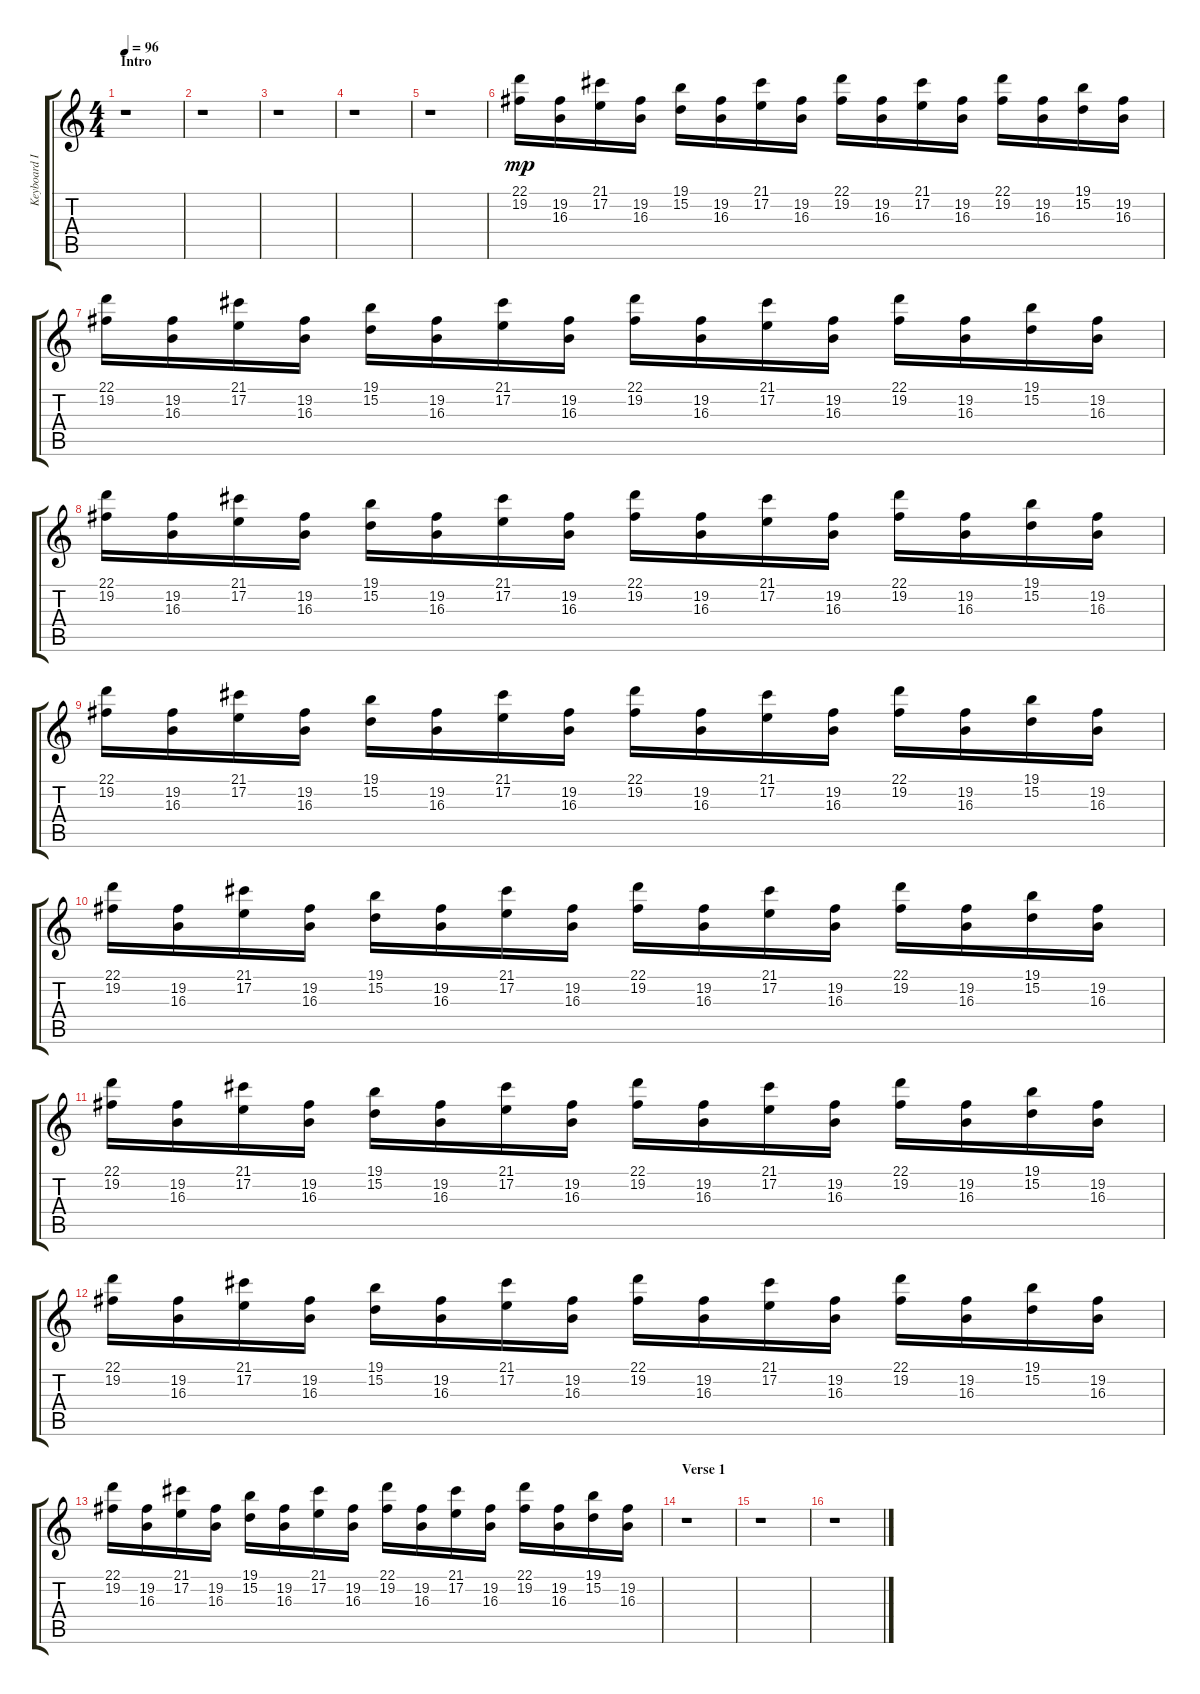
\track ("Keyboard Interludes" "Keyboard I") {instrument synthstrings2}
\staff {score tabs}
\tuning (E4 B3 G3 D3 A2 E2) {hide}
\ts (4 4)
\section ("" "Intro")
\tempo 96
\clef g2
\ks c
r.1{dy mp instrument synthstrings2} |
r.1 |
r.1 |
r.1 |
r.1 |
(22.1 19.2).16 (19.2 16.3).16 (21.1 17.2).16 (19.2 16.3).16 (19.1 15.2).16 (19.2 16.3).16 (21.1 17.2).16 (19.2 16.3).16 (22.1 19.2).16 (19.2 16.3).16 (21.1 17.2).16 (19.2 16.3).16 (22.1 19.2).16 (19.2 16.3).16 (19.1 15.2).16 (19.2 16.3).16 |
(22.1 19.2).16 (19.2 16.3).16 (21.1 17.2).16 (19.2 16.3).16 (19.1 15.2).16 (19.2 16.3).16 (21.1 17.2).16 (19.2 16.3).16 (22.1 19.2).16 (19.2 16.3).16 (21.1 17.2).16 (19.2 16.3).16 (22.1 19.2).16 (19.2 16.3).16 (19.1 15.2).16 (19.2 16.3).16 |
(22.1 19.2).16 (19.2 16.3).16 (21.1 17.2).16 (19.2 16.3).16 (19.1 15.2).16 (19.2 16.3).16 (21.1 17.2).16 (19.2 16.3).16 (22.1 19.2).16 (19.2 16.3).16 (21.1 17.2).16 (19.2 16.3).16 (22.1 19.2).16 (19.2 16.3).16 (19.1 15.2).16 (19.2 16.3).16 |
(22.1 19.2).16 (19.2 16.3).16 (21.1 17.2).16 (19.2 16.3).16 (19.1 15.2).16 (19.2 16.3).16 (21.1 17.2).16 (19.2 16.3).16 (22.1 19.2).16 (19.2 16.3).16 (21.1 17.2).16 (19.2 16.3).16 (22.1 19.2).16 (19.2 16.3).16 (19.1 15.2).16 (19.2 16.3).16 |
(22.1 19.2).16 (19.2 16.3).16 (21.1 17.2).16 (19.2 16.3).16 (19.1 15.2).16 (19.2 16.3).16 (21.1 17.2).16 (19.2 16.3).16 (22.1 19.2).16 (19.2 16.3).16 (21.1 17.2).16 (19.2 16.3).16 (22.1 19.2).16 (19.2 16.3).16 (19.1 15.2).16 (19.2 16.3).16 |
(22.1 19.2).16 (19.2 16.3).16 (21.1 17.2).16 (19.2 16.3).16 (19.1 15.2).16 (19.2 16.3).16 (21.1 17.2).16 (19.2 16.3).16 (22.1 19.2).16 (19.2 16.3).16 (21.1 17.2).16 (19.2 16.3).16 (22.1 19.2).16 (19.2 16.3).16 (19.1 15.2).16 (19.2 16.3).16 |
(22.1 19.2).16 (19.2 16.3).16 (21.1 17.2).16 (19.2 16.3).16 (19.1 15.2).16 (19.2 16.3).16 (21.1 17.2).16 (19.2 16.3).16 (22.1 19.2).16 (19.2 16.3).16 (21.1 17.2).16 (19.2 16.3).16 (22.1 19.2).16 (19.2 16.3).16 (19.1 15.2).16 (19.2 16.3).16 |
(22.1 19.2).16 (19.2 16.3).16 (21.1 17.2).16 (19.2 16.3).16 (19.1 15.2).16 (19.2 16.3).16 (21.1 17.2).16 (19.2 16.3).16 (22.1 19.2).16 (19.2 16.3).16 (21.1 17.2).16 (19.2 16.3).16 (22.1 19.2).16 (19.2 16.3).16 (19.1 15.2).16 (19.2 16.3).16 |
\section ("" "Verse 1")
r.1 |
r.1 |
r.1
